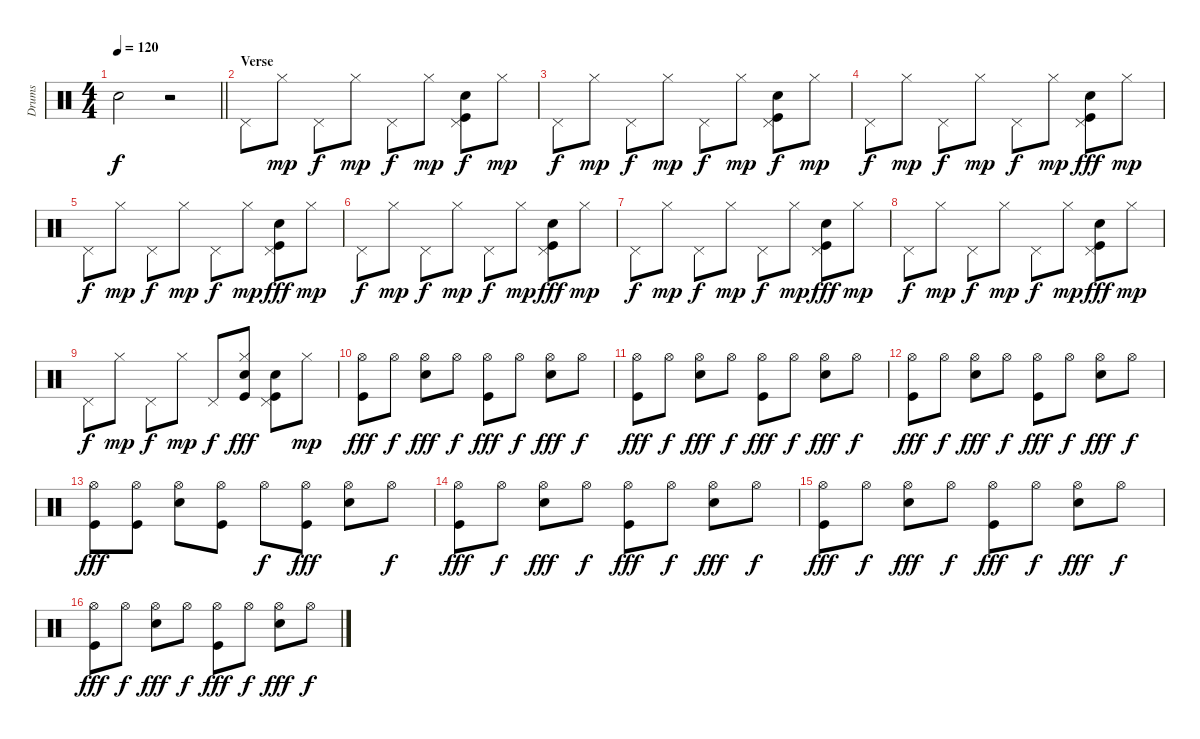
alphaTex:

\track ("Drums" "Drums") {instrument percussion}
\staff {score}
\articulation defaults
\ts (4 4)
\tempo 120
\clef neutral
\barLineRight lightlight
\ks c "Snare (hit)"{t}.2{dy f}
r.2 |
\section ("" "Verse")
"Pedal Hi-Hat (hit)".8 "Hi-Hat (closed)".8{dy mp} "Pedal Hi-Hat (hit)".8{dy f} "Hi-Hat (closed)".8{dy mp} "Pedal Hi-Hat (hit)".8{dy f} "Hi-Hat (closed)".8{dy mp} ("Pedal Hi-Hat (hit)" "Snare (hit) 2" "Kick (hit)").8{dy f} "Hi-Hat (closed)".8{dy mp} |
"Pedal Hi-Hat (hit)".8{dy f} "Hi-Hat (closed)".8{dy mp} "Pedal Hi-Hat (hit)".8{dy f} "Hi-Hat (closed)".8{dy mp} "Pedal Hi-Hat (hit)".8{dy f} "Hi-Hat (closed)".8{dy mp} ("Pedal Hi-Hat (hit)" "Snare (hit) 2" "Kick (hit)").8{dy f} "Hi-Hat (closed)".8{dy mp} |
"Pedal Hi-Hat (hit)".8{dy f} "Hi-Hat (closed)".8{dy mp} "Pedal Hi-Hat (hit)".8{dy f} "Hi-Hat (closed)".8{dy mp} "Pedal Hi-Hat (hit)".8{dy f} "Hi-Hat (closed)".8{dy mp} ("Pedal Hi-Hat (hit)" "Snare (hit) 2" "Kick (hit)").8{dy fff} "Hi-Hat (closed)".8{dy mp} |
"Pedal Hi-Hat (hit)".8{dy f} "Hi-Hat (closed)".8{dy mp} "Pedal Hi-Hat (hit)".8{dy f} "Hi-Hat (closed)".8{dy mp} "Pedal Hi-Hat (hit)".8{dy f} "Hi-Hat (closed)".8{dy mp} ("Pedal Hi-Hat (hit)" "Snare (hit) 2" "Kick (hit)").8{dy fff} "Hi-Hat (closed)".8{dy mp} |
"Pedal Hi-Hat (hit)".8{dy f} "Hi-Hat (closed)".8{dy mp} "Pedal Hi-Hat (hit)".8{dy f} "Hi-Hat (closed)".8{dy mp} "Pedal Hi-Hat (hit)".8{dy f} "Hi-Hat (closed)".8{dy mp} ("Pedal Hi-Hat (hit)" "Snare (hit) 2" "Kick (hit)").8{dy fff} "Hi-Hat (closed)".8{dy mp} |
"Pedal Hi-Hat (hit)".8{dy f} "Hi-Hat (closed)".8{dy mp} "Pedal Hi-Hat (hit)".8{dy f} "Hi-Hat (closed)".8{dy mp} "Pedal Hi-Hat (hit)".8{dy f} "Hi-Hat (closed)".8{dy mp} ("Pedal Hi-Hat (hit)" "Snare (hit) 2" "Kick (hit)").8{dy fff} "Hi-Hat (closed)".8{dy mp} |
"Pedal Hi-Hat (hit)".8{dy f} "Hi-Hat (closed)".8{dy mp} "Pedal Hi-Hat (hit)".8{dy f} "Hi-Hat (closed)".8{dy mp} "Pedal Hi-Hat (hit)".8{dy f} "Hi-Hat (closed)".8{dy mp} ("Pedal Hi-Hat (hit)" "Snare (hit) 2" "Kick (hit)").8{dy fff} "Hi-Hat (closed)".8{dy mp} |
"Pedal Hi-Hat (hit)".8{dy f} "Hi-Hat (closed)".8{dy mp} "Pedal Hi-Hat (hit)".8{dy f} "Hi-Hat (closed)".8{dy mp} "Pedal Hi-Hat (hit)".8{dy f} ("Hi-Hat (closed)" "Snare (hit) 2" "Kick (hit)").8{dy fff} ("Pedal Hi-Hat (hit)" "Snare (hit) 2" "Kick (hit)").8 "Hi-Hat (closed)".8{dy mp} |
("Hi-Hat (open)" "Kick (hit)").8{dy fff} "Hi-Hat (open)".8{dy f} ("Hi-Hat (open)" "Snare (hit) 2").8{dy fff} "Hi-Hat (open)".8{dy f} ("Hi-Hat (open)" "Kick (hit)").8{dy fff} "Hi-Hat (open)".8{dy f} ("Hi-Hat (open)" "Snare (hit) 2").8{dy fff} "Hi-Hat (open)".8{dy f} |
("Hi-Hat (open)" "Kick (hit)").8{dy fff} "Hi-Hat (open)".8{dy f} ("Hi-Hat (open)" "Snare (hit) 2").8{dy fff} "Hi-Hat (open)".8{dy f} ("Hi-Hat (open)" "Kick (hit)").8{dy fff} "Hi-Hat (open)".8{dy f} ("Hi-Hat (open)" "Snare (hit) 2").8{dy fff} "Hi-Hat (open)".8{dy f} |
("Hi-Hat (open)" "Kick (hit)").8{dy fff} "Hi-Hat (open)".8{dy f} ("Hi-Hat (open)" "Snare (hit) 2").8{dy fff} "Hi-Hat (open)".8{dy f} ("Hi-Hat (open)" "Kick (hit)").8{dy fff} "Hi-Hat (open)".8{dy f} ("Hi-Hat (open)" "Snare (hit) 2").8{dy fff} "Hi-Hat (open)".8{dy f} |
("Hi-Hat (open)" "Kick (hit)").8{dy fff} ("Hi-Hat (open)" "Kick (hit)").8 ("Hi-Hat (open)" "Snare (hit) 2").8 ("Hi-Hat (open)" "Kick (hit)").8 "Hi-Hat (open)".8{dy f} ("Hi-Hat (open)" "Kick (hit)").8{dy fff} ("Hi-Hat (open)" "Snare (hit) 2").8 "Hi-Hat (open)".8{dy f} |
("Hi-Hat (open)" "Kick (hit)").8{dy fff} "Hi-Hat (open)".8{dy f} ("Hi-Hat (open)" "Snare (hit) 2").8{dy fff} "Hi-Hat (open)".8{dy f} ("Hi-Hat (open)" "Kick (hit)").8{dy fff} "Hi-Hat (open)".8{dy f} ("Hi-Hat (open)" "Snare (hit) 2").8{dy fff} "Hi-Hat (open)".8{dy f} |
("Hi-Hat (open)" "Kick (hit)").8{dy fff} "Hi-Hat (open)".8{dy f} ("Hi-Hat (open)" "Snare (hit) 2").8{dy fff} "Hi-Hat (open)".8{dy f} ("Hi-Hat (open)" "Kick (hit)").8{dy fff} "Hi-Hat (open)".8{dy f} ("Hi-Hat (open)" "Snare (hit) 2").8{dy fff} "Hi-Hat (open)".8{dy f} |
("Hi-Hat (open)" "Kick (hit)").8{dy fff} "Hi-Hat (open)".8{dy f} ("Hi-Hat (open)" "Snare (hit) 2").8{dy fff} "Hi-Hat (open)".8{dy f} ("Hi-Hat (open)" "Kick (hit)").8{dy fff} "Hi-Hat (open)".8{dy f} ("Hi-Hat (open)" "Snare (hit) 2").8{dy fff} "Hi-Hat (open)".8{dy f}
